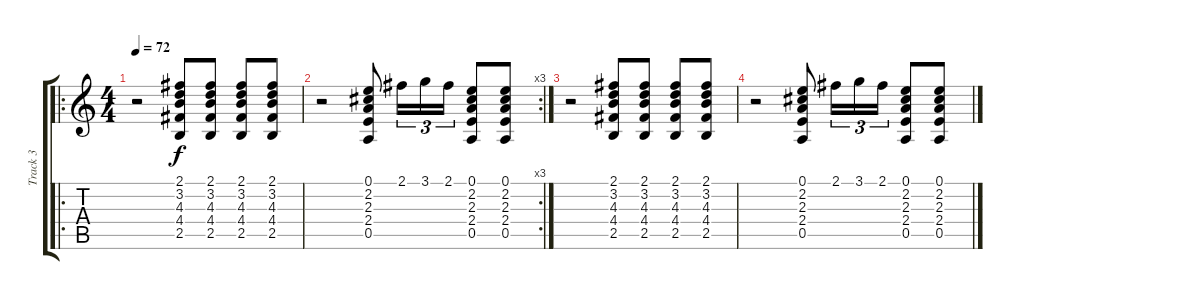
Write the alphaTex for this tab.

\track ("Track 3" "Track 3") {instrument acousticguitarnylon}
\staff {score tabs}
\tuning (E4 B3 G3 D3 A2 E2) {hide}
\ro
\ts (4 4)
\tempo 72
\clef g2
\ks c
r.2{dy f} (2.1 3.2 4.3 4.4 2.5).8 (2.1 3.2 4.3 4.4 2.5).8 (2.1 3.2 4.3 4.4 2.5).8 (2.1 3.2 4.3 4.4 2.5).8 |
\rc 3
r.2 (0.1 2.2 2.3 2.4 0.5).8 2.1.16{tu (3 2)} 3.1.16{tu (3 2)} 2.1.16{tu (3 2)} (0.1 2.2 2.3 2.4 0.5).8 (0.1 2.2 2.3 2.4 0.5).8 |
r.2 (2.1 3.2 4.3 4.4 2.5).8 (2.1 3.2 4.3 4.4 2.5).8 (2.1 3.2 4.3 4.4 2.5).8 (2.1 3.2 4.3 4.4 2.5).8 |
r.2 (0.1 2.2 2.3 2.4 0.5).8 2.1.16{tu (3 2)} 3.1.16{tu (3 2)} 2.1.16{tu (3 2)} (0.1 2.2 2.3 2.4 0.5).8 (0.1 2.2 2.3 2.4 0.5).8
